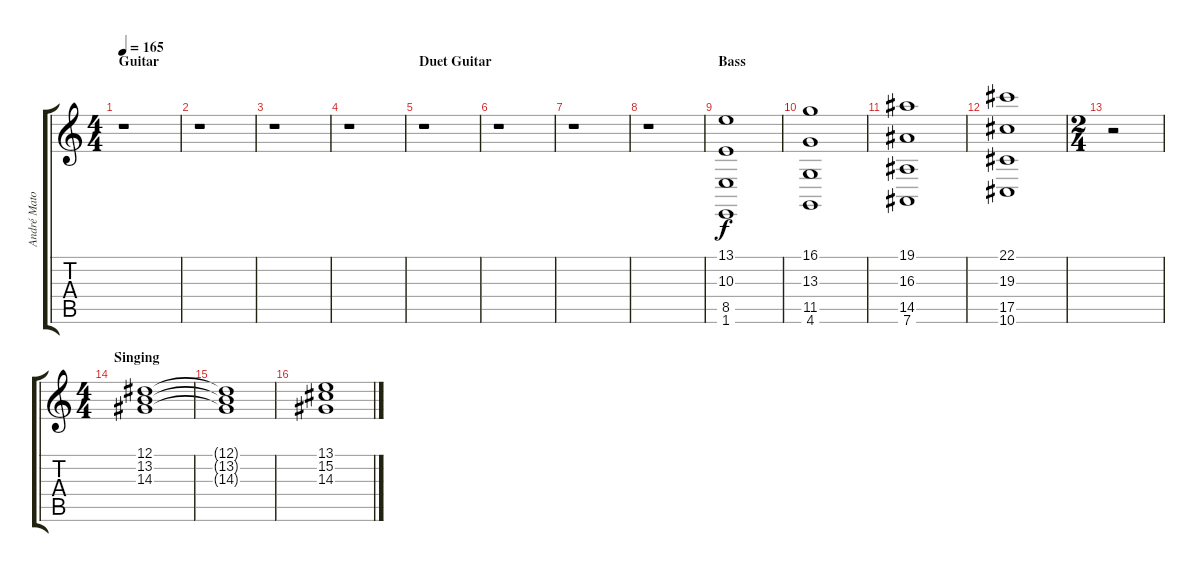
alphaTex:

\track ("André Matos - SynthStrings 1" "André Mato") {instrument synthstrings1}
\staff {score tabs}
\tuning (Eb4 Bb3 Gb3 Db3 Ab2 Eb2) {hide}
\ts (4 4)
\section ("" "Guitar")
\tempo 165
\clef g2
\ks c
r.1{dy f} |
r.1 |
r.1 |
r.1 |
\section ("" "Duet Guitar")
r.1 |
r.1 |
r.1 |
r.1 |
\section ("" "Bass")
(13.1 10.3 8.5 1.6).1 |
(16.1 13.3 11.5 4.6).1 |
(19.1 16.3 14.5 7.6).1 |
(22.1 19.3 17.5 10.6).1 |
\ts (2 4)
r.2 |
\ts (4 4)
\section ("" "Singing")
(12.1 13.2 14.3).1 |
(12.1{t} 13.2{t} 14.3{t}).1 |
(13.1 15.2 14.3).1
